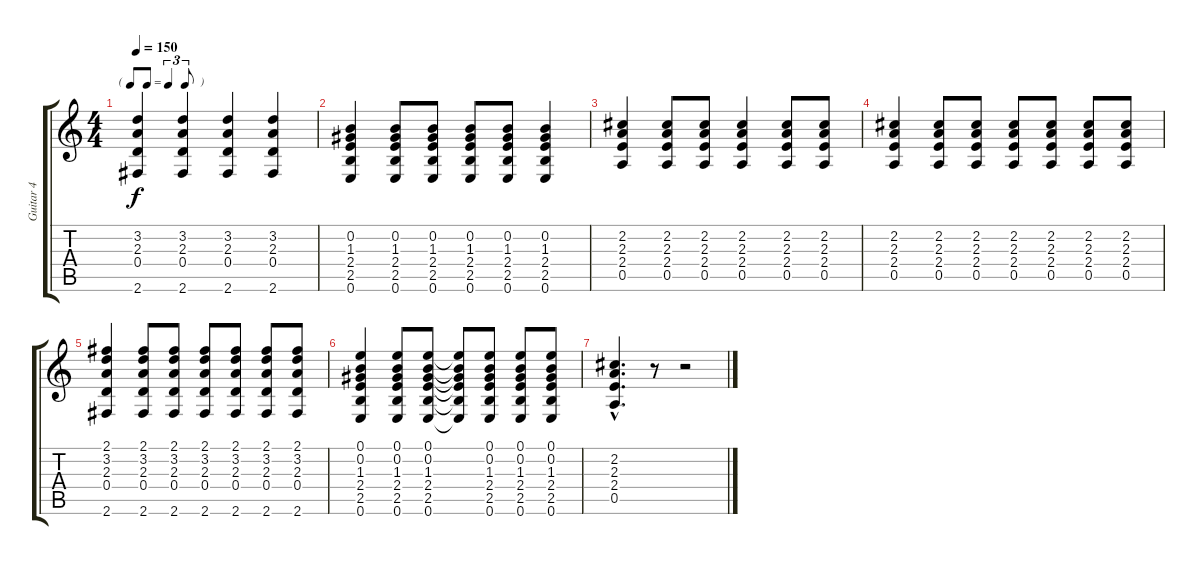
\track ("Guitar 4" "Guitar 4") {instrument distortionguitar}
\staff {score tabs}
\tuning (E4 B3 G3 D3 A2 E2) {hide}
\ts (4 4)
\tf triplet8th
\tempo 150
\clef g2
\ks c
(3.2 2.3 0.4 2.6).4{dy f} (3.2 2.3 0.4 2.6).4 (3.2 2.3 0.4 2.6).4 (3.2 2.3 0.4 2.6).4 |
(0.2 1.3 2.4 2.5 0.6).4 (0.2 1.3 2.4 2.5 0.6).8 (0.2 1.3 2.4 2.5 0.6).8 (0.2 1.3 2.4 2.5 0.6).8 (0.2 1.3 2.4 2.5 0.6).8 (0.2 1.3 2.4 2.5 0.6).4 |
(2.2 2.3 2.4 0.5).4 (2.2 2.3 2.4 0.5).8 (2.2 2.3 2.4 0.5).8 (2.2 2.3 2.4 0.5).4 (2.2 2.3 2.4 0.5).8 (2.2 2.3 2.4 0.5).8 |
(2.2 2.3 2.4 0.5).4 (2.2 2.3 2.4 0.5).8 (2.2 2.3 2.4 0.5).8 (2.2 2.3 2.4 0.5).8 (2.2 2.3 2.4 0.5).8 (2.2 2.3 2.4 0.5).8 (2.2 2.3 2.4 0.5).8 |
(2.1 3.2 2.3 0.4 2.6).4 (2.1 3.2 2.3 0.4 2.6).8 (2.1 3.2 2.3 0.4 2.6).8 (2.1 3.2 2.3 0.4 2.6).8 (2.1 3.2 2.3 0.4 2.6).8 (2.1 3.2 2.3 0.4 2.6).8 (2.1 3.2 2.3 0.4 2.6).8 |
(0.1 0.2 1.3 2.4 2.5 0.6).4 (0.1 0.2 1.3 2.4 2.5 0.6).8 (0.1 0.2 1.3 2.4 2.5 0.6).8 (0.1{t} 0.2{t} 1.3{t} 2.4{t} 2.5{t} 0.6{t}).8 (0.1 0.2 1.3 2.4 2.5 0.6).8 (0.1 0.2 1.3 2.4 2.5 0.6).8 (0.1 0.2 1.3 2.4 2.5 0.6).8 |
(2.2{hac} 2.3{hac} 2.4{hac} 0.5{hac}).4{d} r.8 r.2
